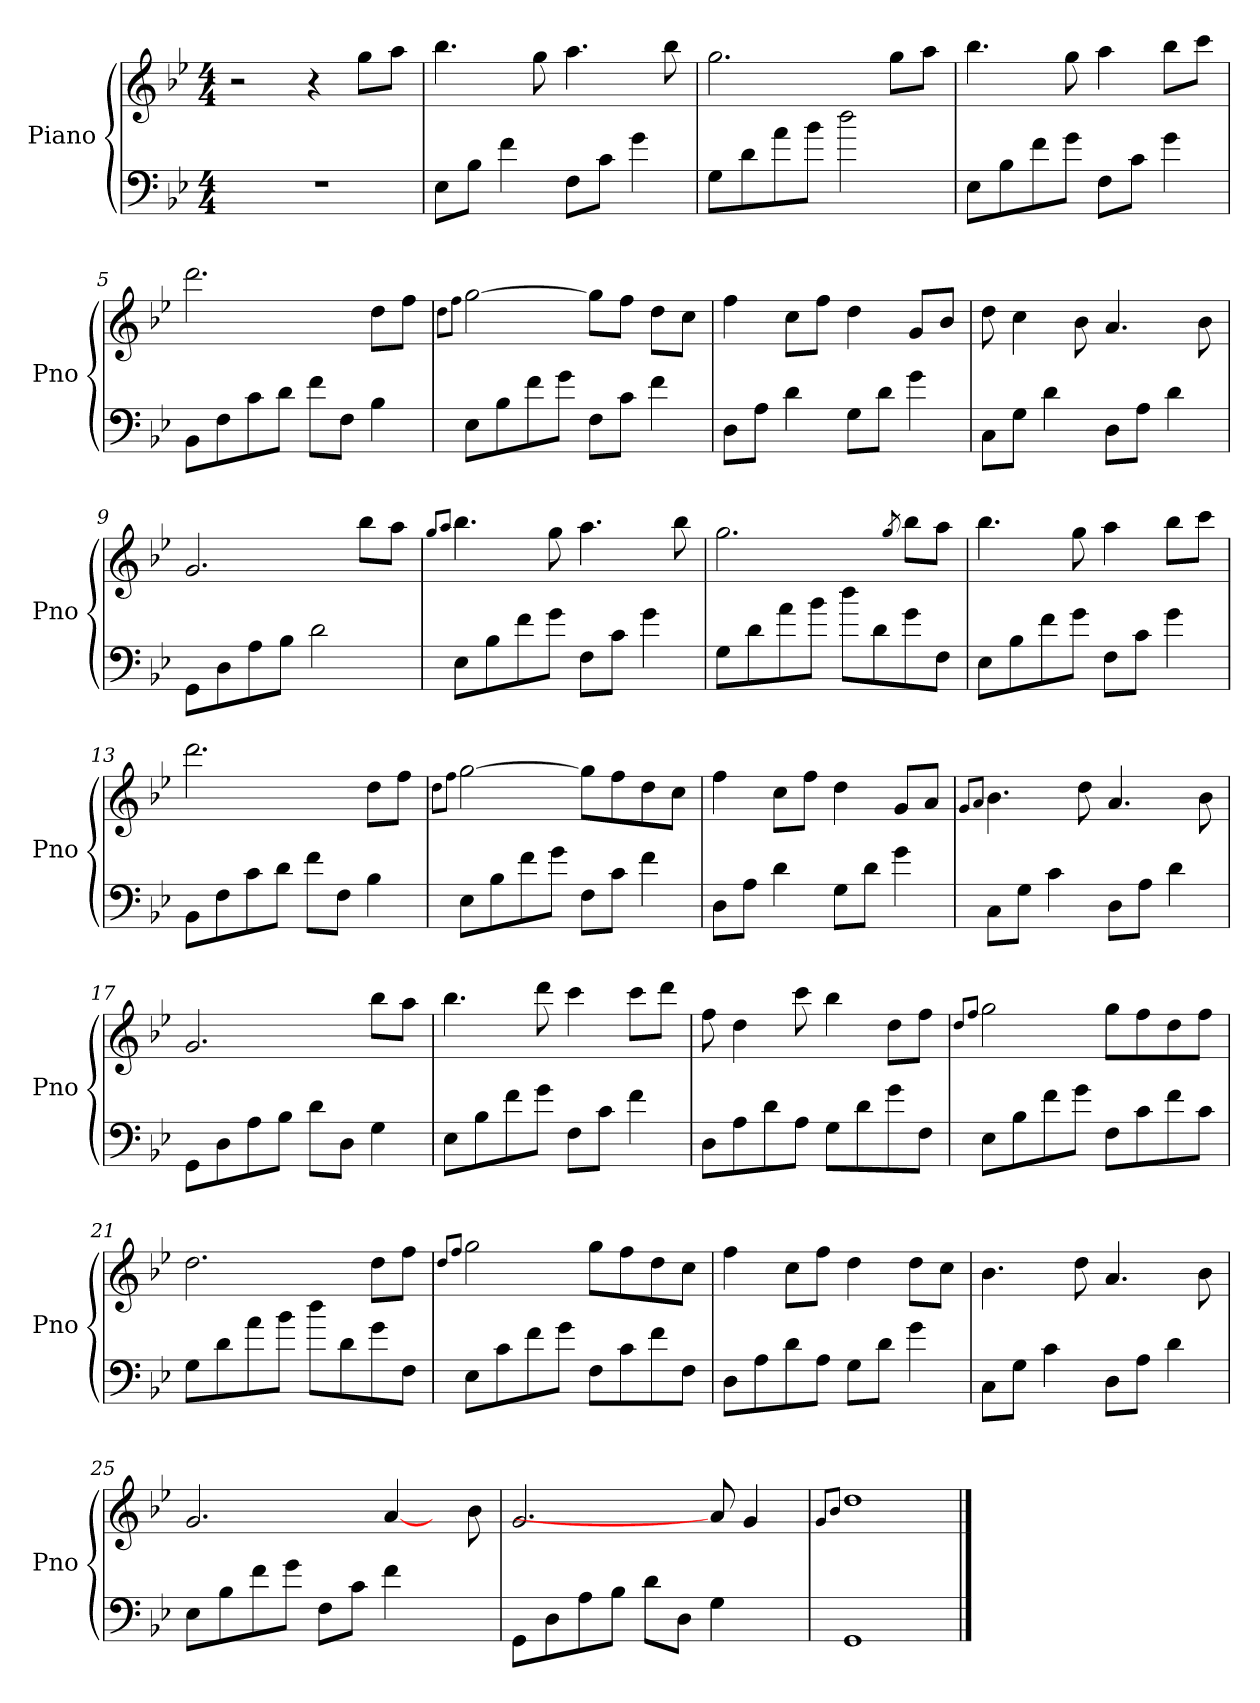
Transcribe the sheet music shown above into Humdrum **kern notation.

**kern	**kern
*part1	*part1
*staff2	*staff1
*I"Piano	*
*I'Pno	*
*clefF4	*clefG2
*k[b-e-]	*k[b-e-]
*B-:	*B-:
*M4/4	*M4/4
=1	=1
1r	2r
.	4r
.	8gg\L
.	8aa\J
=2	=2
8E-\L	4.bb-\
8B-\J	.
4f\	.
.	8gg\
8F\L	4.aa\
8c\J	.
4g\	.
.	8bb-\
=3	=3
8G\L	2.gg\
8d\	.
8a\	.
8b-\J	.
2dd\	.
.	8gg\L
.	8aa\J
!!LO:LB:g=z
=4	=4
8E-\L	4.bb-\
8B-\	.
8f\	.
8g\J	8gg\
8F\L	4aa\
8c\J	.
4g\	8bb-\L
.	8ccc\J
=5	=5
8BB-\L	2.ddd\
8F\	.
8c\	.
8d\J	.
8f\L	.
8F\J	.
4B-\	8dd\L
.	8ff\J
=6	=6
.	8qdd\L
.	8qff\J
8E-\L	[>2gg\
8B-\	.
8f\	.
8g\J	.
8F\L	8gg\L]
8c\J	8ff\J
4f\	8dd\L
.	8cc\J
!!LO:LB:g=z
=7	=7
8D\L	4ff\
8A\J	.
4d\	8cc\L
.	8ff\J
8G\L	4dd\
8d\J	.
4g\	8g/L
.	8b-/J
=8	=8
8C\L	8dd\
8G\J	4cc\
4d\	.
.	8b-\
8D\L	4.a/
8A\J	.
4d\	.
.	8b-\
=9	=9
8GG\L	2.g/
8D\	.
8A\	.
8B-\J	.
2d\	.
.	8bb-\L
.	8aa\J
!!LO:LB:g=z
=10	=10
.	8qgg/L
.	8qaa/J
8E-\L	4.bb-\
8B-\	.
8f\	.
8g\J	8gg\
8F\L	4.aa\
8c\J	.
4g\	.
.	8bb-\
=11	=11
8G\L	2.gg\
8d\	.
8a\	.
8b-\J	.
8dd\L	.
8d\	.
.	8qgg/
8g\	8bb-\L
8F\J	8aa\J
=12	=12
8E-\L	4.bb-\
8B-\	.
8f\	.
8g\J	8gg\
8F\L	4aa\
8c\J	.
4g\	8bb-\L
.	8ccc\J
!!LO:LB:g=z
=13	=13
8BB-\L	2.ddd\
8F\	.
8c\	.
8d\J	.
8f\L	.
8F\J	.
4B-\	8dd\L
.	8ff\J
=14	=14
.	8qdd\L
.	8qff\J
8E-\L	[>2gg\
8B-\	.
8f\	.
8g\J	.
8F\L	8gg\L]
8c\J	8ff\
4f\	8dd\
.	8cc\J
=15	=15
8D\L	4ff\
8A\J	.
4d\	8cc\L
.	8ff\J
8G\L	4dd\
8d\J	.
4g\	8g/L
.	8a/J
!!LO:PB:g=z
=16	=16
.	8qg/L
.	8qa/J
8C\L	4.b-\
8G\J	.
4c\	.
.	8dd\
8D\L	4.a/
8A\J	.
4d\	.
.	8b-\
=17	=17
8GG\L	2.g/
8D\	.
8A\	.
8B-\J	.
8d\L	.
8D\J	.
4G\	8bb-\L
.	8aa\J
=18	=18
8E-\L	4.bb-\
8B-\	.
8f\	.
8g\J	8ddd\
8F\L	4ccc\
8c\J	.
4f\	8ccc\L
.	8ddd\J
!!LO:LB:g=z
=19	=19
8D\L	8ff\
8A\	4dd\
8d\	.
8A\J	8ccc\
8G\L	4bb-\
8d\	.
8g\	8dd\L
8F\J	8ff\J
=20	=20
.	8qdd/L
.	8qff/J
8E-\L	2gg\
8B-\	.
8f\	.
8g\J	.
8F\L	8gg\L
8c\	8ff\
8f\	8dd\
8c\J	8ff\J
=21	=21
8G\L	2.dd\
8d\	.
8a\	.
8b-\J	.
8dd\L	.
8d\	.
8g\	8dd\L
8F\J	8ff\J
!!LO:LB:g=z
=22	=22
.	8qdd/L
.	8qff/J
8E-\L	2gg\
8c\	.
8f\	.
8g\J	.
8F\L	8gg\L
8c\	8ff\
8f\	8dd\
8F\J	8cc\J
=23	=23
8D\L	4ff\
8A\	.
8d\	8cc\L
8A\J	8ff\J
8G\L	4dd\
8d\J	.
4g\	8dd\L
.	8cc\J
=24	=24
8C\L	4.b-\
8G\J	.
4c\	.
.	8dd\
8D\L	4.a/
8A\J	.
4d\	.
.	8b-\
!!LO:LB:g=z
=25	=25
8E-\L	2.g/
8B-\	.
8f\	.
8g\J	.
8F\L	.
8c\J	.
4f\	[4a/
4ryy	8ryy
.	8b-\
=26	=26
8GG\L	2.g/
8D\	.
8A\	.
8B-\J	.
8d\L	.
8D\J	.
4G\	8a/]
.	4g/
8ryy	.
=27	=27
.	8qg/L
.	8qb-/J
1GG/	1dd\
==	==
*-	*-
